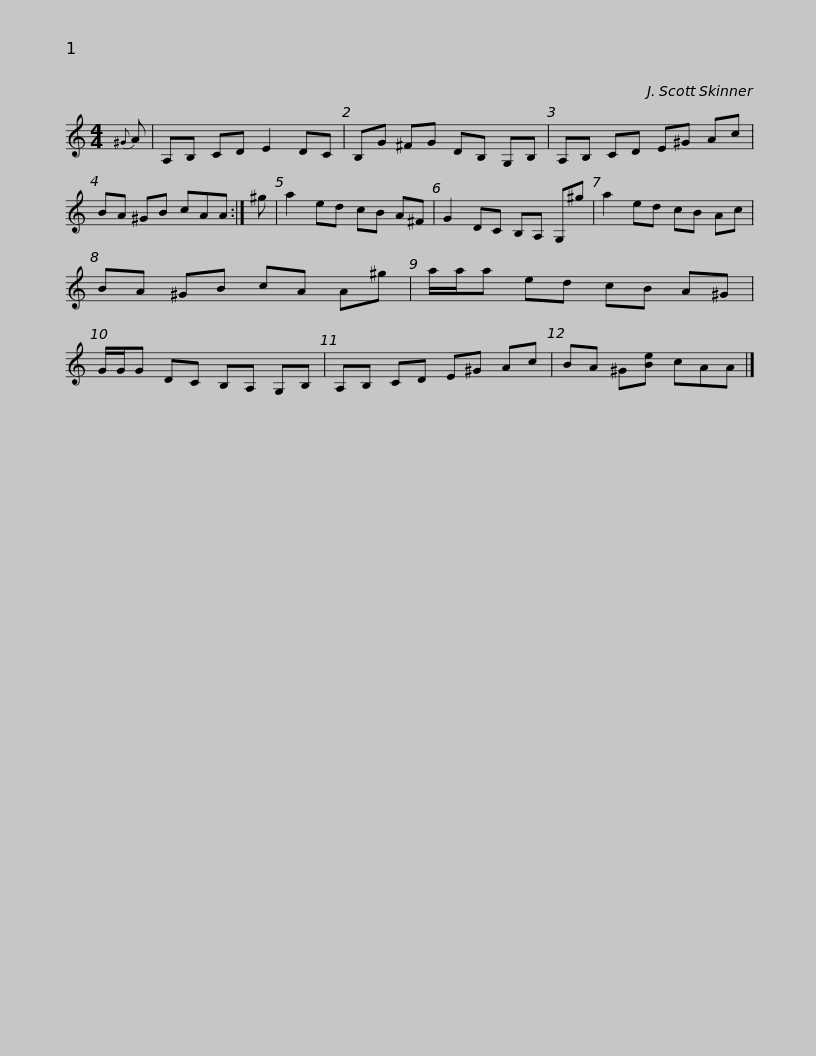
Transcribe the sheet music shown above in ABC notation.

X:1
L:1/8
M:4/4
I:linebreak $
K:C
V:1 treble
V:1
{^G} A | A,B, CD E2 DC | B,G ^FG DB, G,B, | A,B, CD E^G Ac | BA ^GB cAA :| %5
 ^g |$ a2 ed cB A^F | G2 DC B,A, G,^g | a2 ed cB Ac | BA ^GB cA A^g | %10
 a/a/a ed cB A^G |$ G/G/G DC B,A, G,B, | A,B, CD E^G Ac | BA ^G[Be] cAA |] %14
